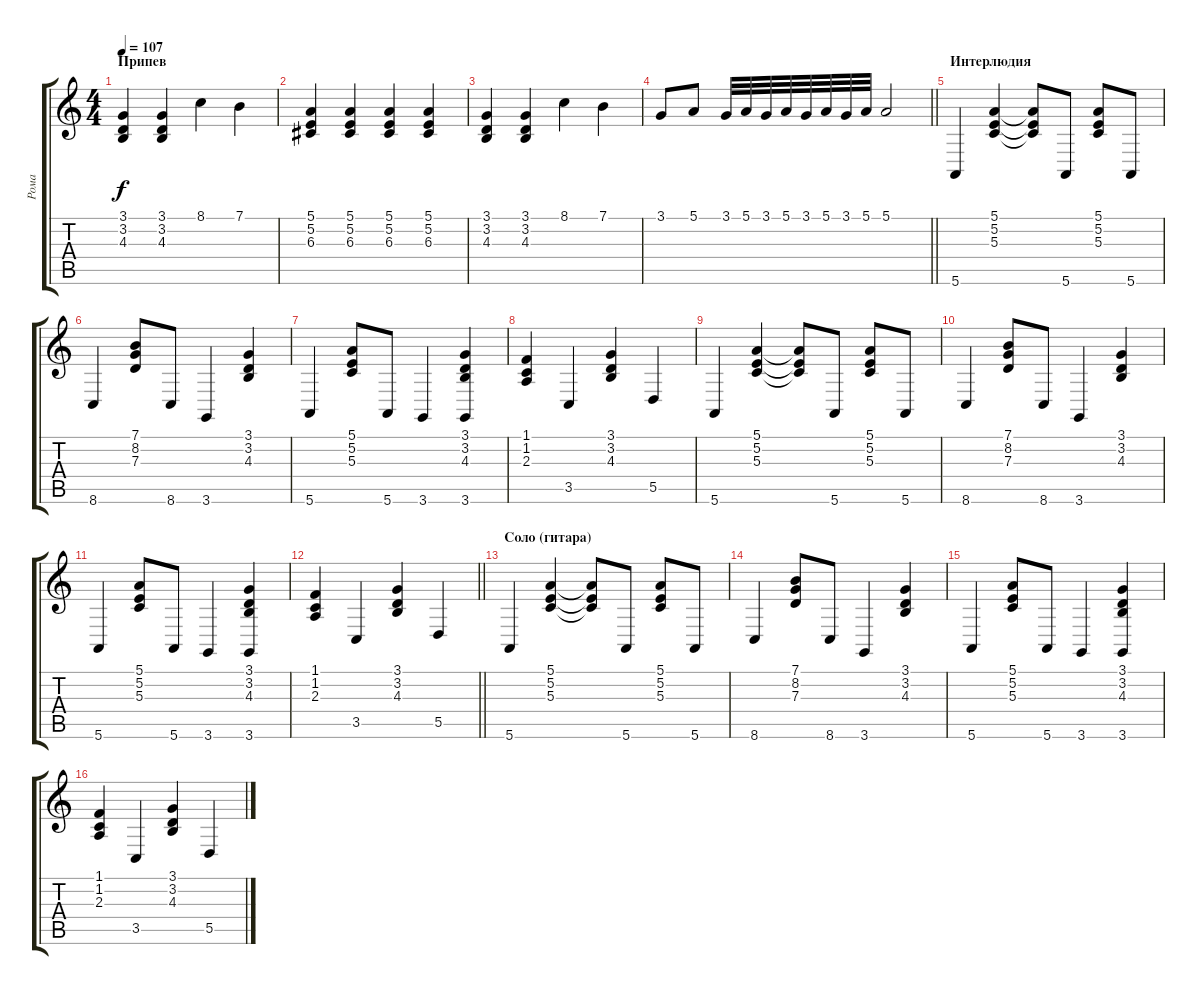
\track ("Рома" "Рома") {instrument acousticgrandpiano}
\staff {score tabs}
\tuning (E4 B3 G3 D3 A2 E2) {hide}
\ts (4 4)
\section ("" "Припев")
\tempo 107
\clef g2
\ks c
(3.1 3.2 4.3).4{dy f} (3.1 3.2 4.3).4 8.1.4 7.1.4 |
(5.1 5.2 6.3).4 (5.1 5.2 6.3).4 (5.1 5.2 6.3).4 (5.1 5.2 6.3).4 |
(3.1 3.2 4.3).4 (3.1 3.2 4.3).4 8.1.4 7.1.4 |
\barLineRight lightlight
3.1.8 5.1.8 3.1.32 5.1.32 3.1.32 5.1.32 3.1.32 5.1.32 3.1.32 5.1.32 5.1.2 |
\section ("" "Интерлюдия")
5.6.4 (5.1 5.2 5.3).4 (5.1{t} 5.2{t} 5.3{t}).8 5.6.8 (5.1 5.2 5.3).8 5.6.8 |
8.6.4 (7.1 8.2 7.3).8 8.6.8 3.6.4 (3.1 3.2 4.3).4 |
5.6.4 (5.1 5.2 5.3).8 5.6.8 3.6.4 (3.1 3.2 4.3 3.6).4 |
(1.1 1.2 2.3).4 3.5.4 (3.1 3.2 4.3).4 5.5.4 |
5.6.4 (5.1 5.2 5.3).4 (5.1{t} 5.2{t} 5.3{t}).8 5.6.8 (5.1 5.2 5.3).8 5.6.8 |
8.6.4 (7.1 8.2 7.3).8 8.6.8 3.6.4 (3.1 3.2 4.3).4 |
5.6.4 (5.1 5.2 5.3).8 5.6.8 3.6.4 (3.1 3.2 4.3 3.6).4 |
\barLineRight lightlight
(1.1 1.2 2.3).4 3.5.4 (3.1 3.2 4.3).4 5.5.4 |
\section ("" "Соло (гитара)")
5.6.4 (5.1 5.2 5.3).4 (5.1{t} 5.2{t} 5.3{t}).8 5.6.8 (5.1 5.2 5.3).8 5.6.8 |
8.6.4 (7.1 8.2 7.3).8 8.6.8 3.6.4 (3.1 3.2 4.3).4 |
5.6.4 (5.1 5.2 5.3).8 5.6.8 3.6.4 (3.1 3.2 4.3 3.6).4 |
(1.1 1.2 2.3).4 3.5.4 (3.1 3.2 4.3).4 5.5.4
